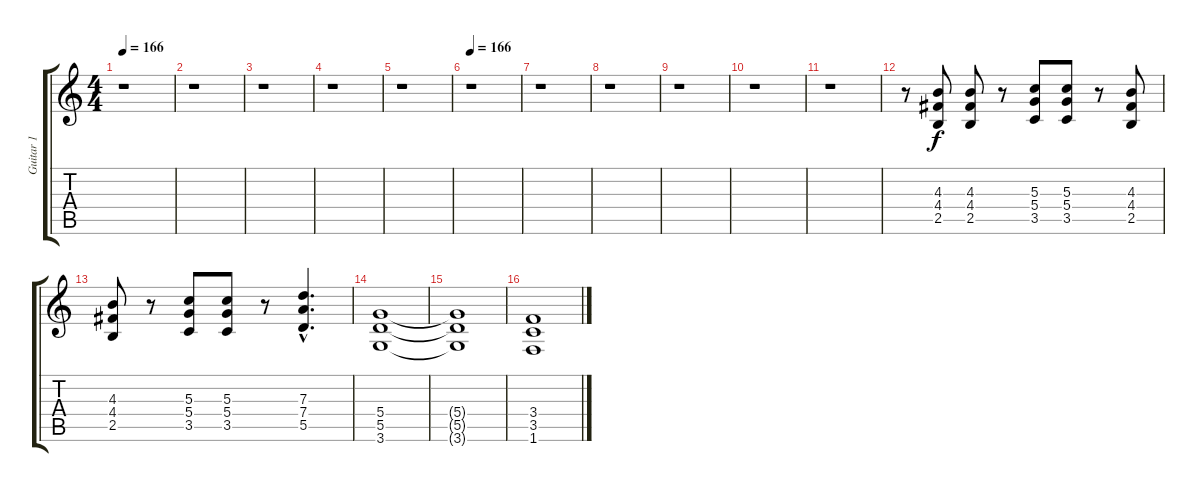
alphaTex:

\track ("Guitar 1" "Guitar 1") {instrument overdrivenguitar}
\staff {score tabs}
\tuning (E4 B3 G3 D3 A2 E2) {hide}
\ts (4 4)
\tempo 166
\clef g2
\ks c
r.1{dy f} |
r.1 |
r.1 |
r.1 |
r.1 |
\section ("" "")
\tempo 166
r.1 |
r.1 |
r.1 |
r.1 |
r.1 |
r.1 |
r.8 (4.3 4.4 2.5).8 (4.3 4.4 2.5).8 r.8 (5.3 5.4 3.5).8 (5.3 5.4 3.5).8 r.8 (4.3 4.4 2.5).8 |
(4.3 4.4 2.5).8 r.8 (5.3 5.4 3.5).8 (5.3 5.4 3.5).8 r.8 (7.3{hac} 7.4{hac} 5.5{hac}).4{d} |
\section ("" "")
(5.4 5.5 3.6).1 |
(5.4{t} 5.5{t} 3.6{t}).1 |
(3.4 3.5 1.6).1
